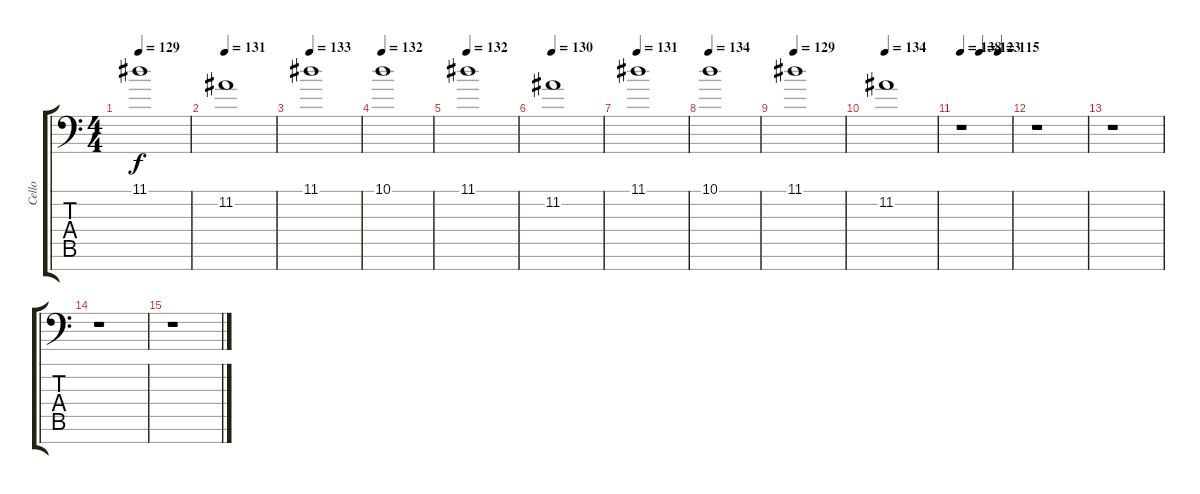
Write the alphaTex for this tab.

\track ("Cello" "Cello") {instrument cello}
\staff {score tabs}
\tuning (E4 B3 G3 D3 A2 E2 C-1) {hide}
\ts (4 4)
\tempo 129
\clef f4
\ks c
11.1.1{dy f} |
\tempo 131
11.2.1 |
\tempo 133
11.1.1 |
\tempo 132
10.1.1 |
\tempo 132
11.1.1 |
\tempo 130
11.2.1 |
\tempo 131
11.1.1 |
\tempo 134
10.1.1 |
\tempo 129
11.1.1 |
\tempo 134
11.2.1 |
\tempo 138
\tempo (123 0.375)
\tempo (115 0.75)
r.1 |
r.1 |
r.1 |
r.1 |
r.1
